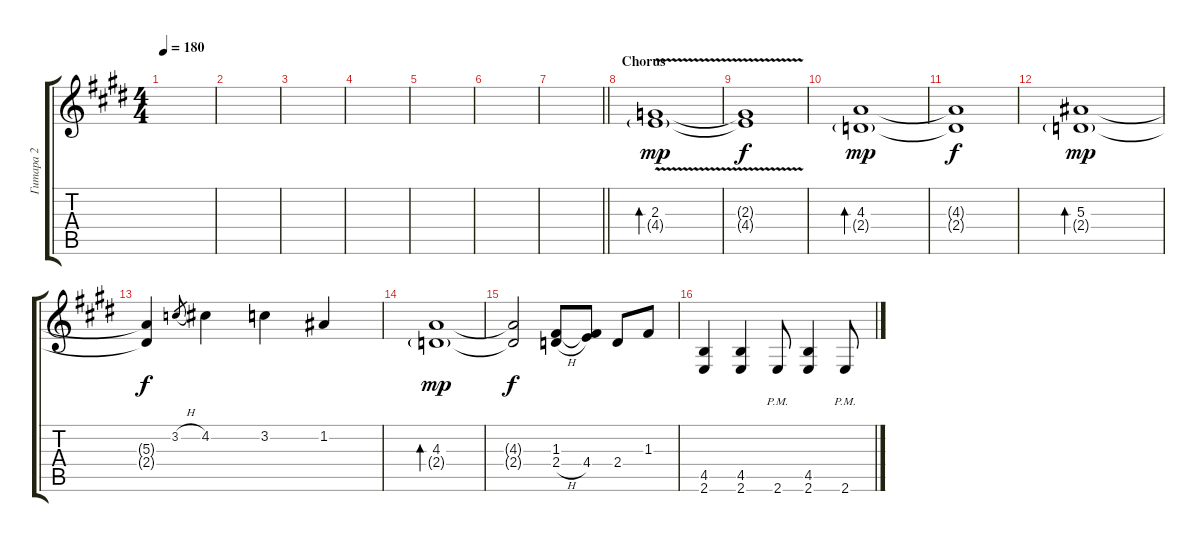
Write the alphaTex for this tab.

\track ("Гитара 2" "Гитара 2") {instrument distortionguitar}
\staff {score tabs}
\tuning (D4 A3 F3 C3 G2 D2) {hide}
\ts (4 4)
\tempo 180
\clef g2
\ks c#minor
|
|
|
|
|
|
\barLineRight lightlight
|
\section ("" "Chorus")
(2.3{v} 4.4{g}).1{bd 240 dy mp} |
(2.3{t} 4.4{t}).1{dy f} |
(4.3 2.4{g}).1{bd 240 dy mp} |
(4.3{t} 2.4{t}).1{dy f} |
(5.3 2.4{g}).1{bd 240 dy mp} |
(5.3{t} 2.4{t}).4{dy f} 3.2{h}.8{gr} 4.2.4 3.2.4 1.2.4 |
(4.3 2.4{g}).1{bd 240 dy mp} |
(4.3{t} 2.4{t}).2{dy f} (1.3 2.4{h}).8 (1.3{t} 4.4).8 2.4.8 1.3.8 |
(4.5 2.6).4 (4.5 2.6).4 2.6{pm}.8 (4.5 2.6).4 2.6{pm}.8
